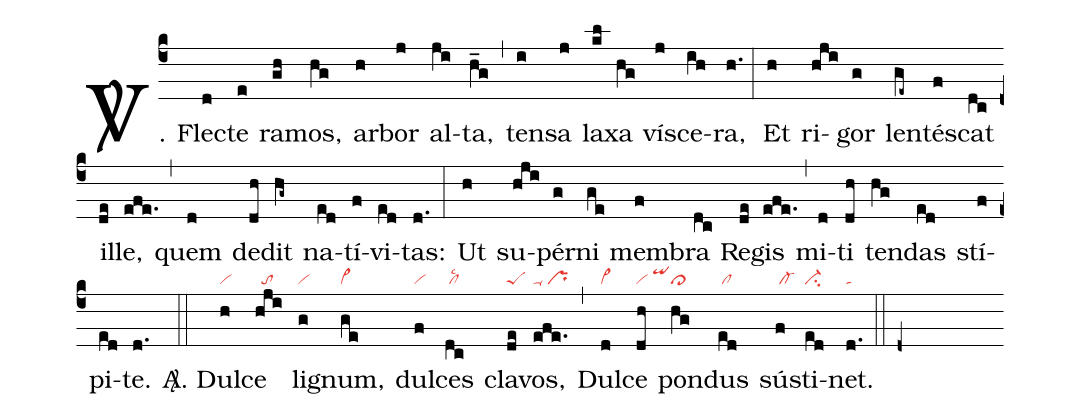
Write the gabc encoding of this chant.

nabc-lines:1;
%%
(c4)<sp>V/</sp>. Fle(d)cte(e) ra(gh)mos,(hg) ar(h)bor(j) al(ji)ta,(h_g) (,) ten(i)sa(j) la(kl)xa(hg) ví(j)sce(ih)ra,(h.) (:)
Et(h) ri(hji)gor(g) len(ge~)té(f)scat(dc) il(de)le,(efe.) (,)
quem(d) de(dh)dit(hg~) na(ed)tí(f)vi(ed)tas:(d.) (:)
Ut(h) su(hji)pér(g)ni(ge) mem(f)bra(dc) Re(de)gis(efe.) (,)
mi(d)ti(dh) ten(hg)das(ed) stí(f)pi(ed)te.(d.) (::)

<sp>A/</sp>. Dul(h|vi)ce(hji|//to) li(g|vi)gnum,(ge|vi>) dul(f|vi)ces(dc|/cllsc2) cla(de|peS)vos,(efe.|ta-/pr) (,)
Dul(d|vi>)ce(dh|vi/qihj) pon(hg|cl>)dus(ed|/cl) sú(f|/cl-)sti(ed|ci-)net.(d.|ta) (::d+)
